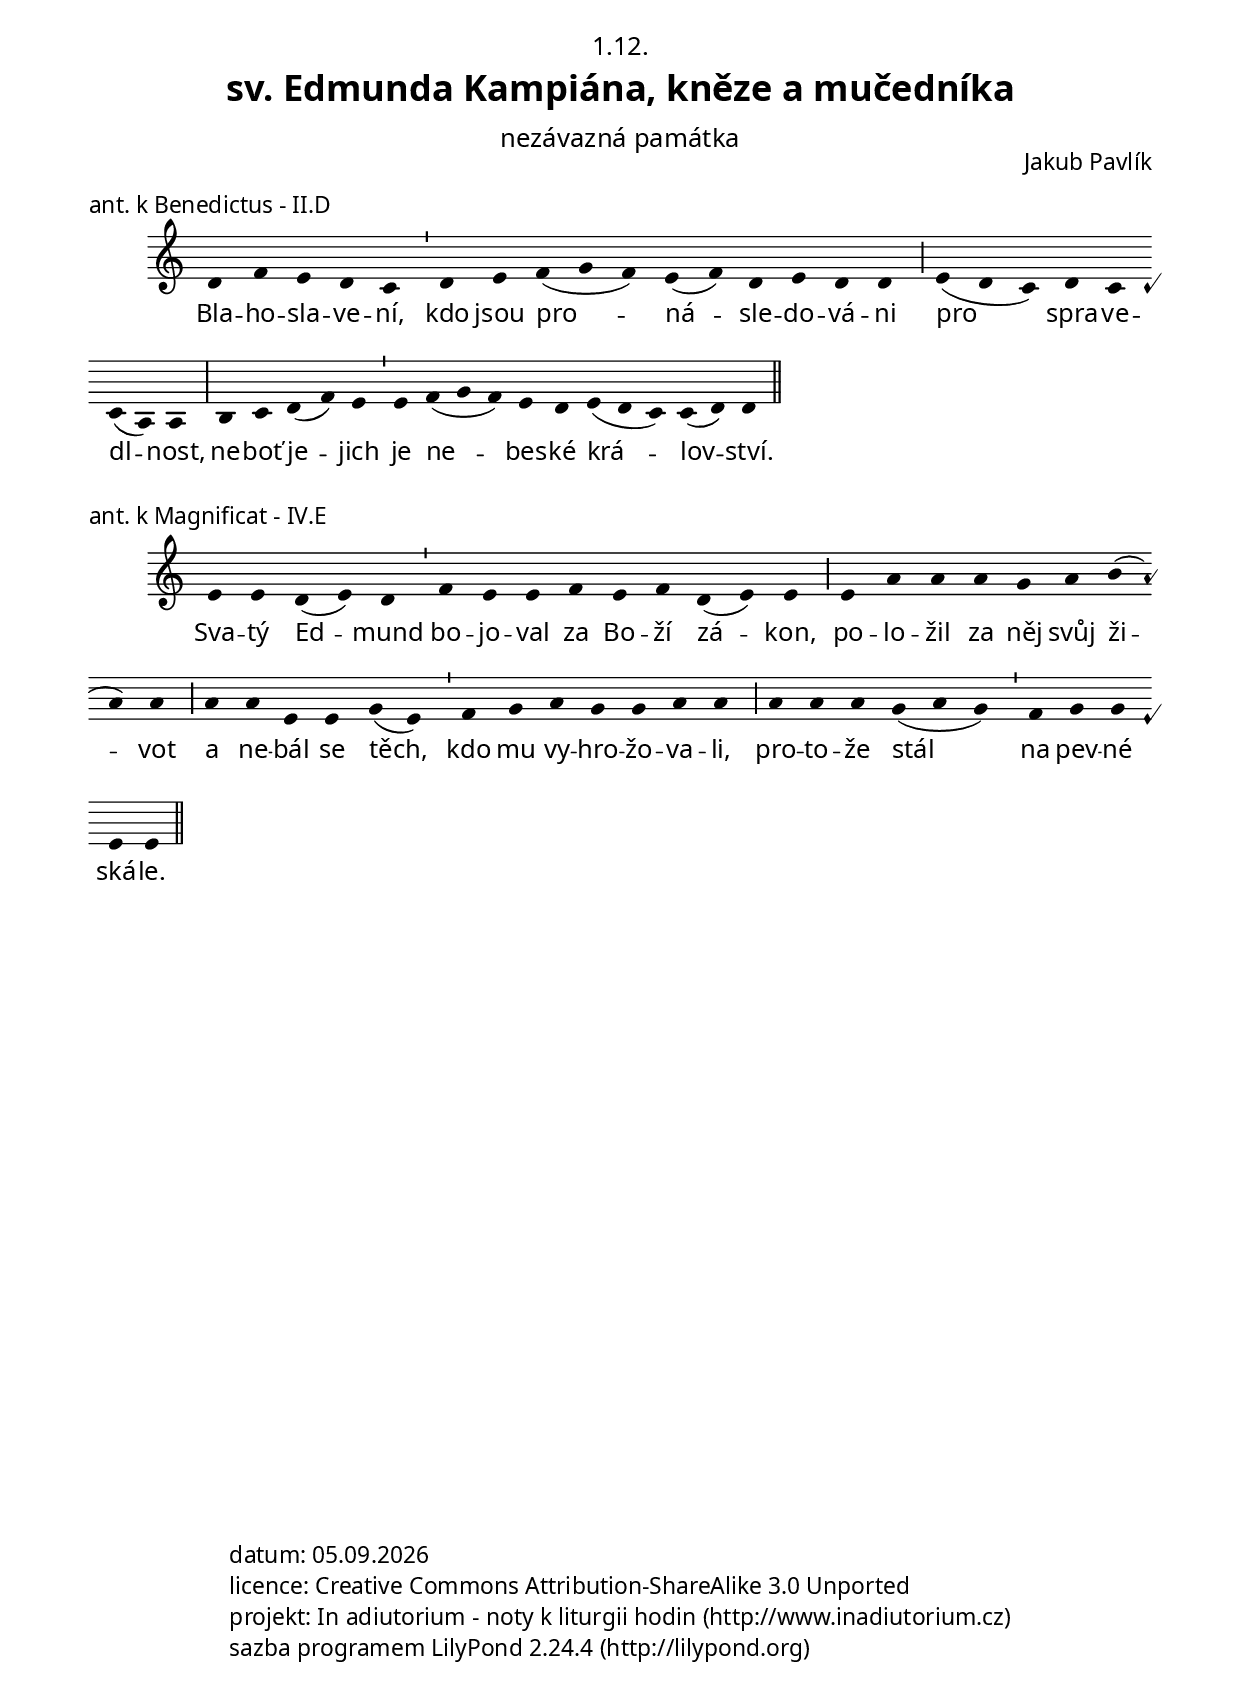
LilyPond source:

\version "2.17.5"

\include "../spolecne.ly"

\header {
  title = \markup\titleSvatek
            "sv. Edmunda Kampiána, kněze a mučedníka"
            "nezávazná památka"
            1.12.
  composer = "Jakub Pavlík"
}

\score {
  \relative c' {
    \choralniRezim
    d4 f e d c \barMin d e f(  g f) e( f) d e d d \barMaior
    e( d c) d c c( a) a \barMax
    b c d( f) e \barMin e f( g f) e d e( d c) c( d) d \barFinalis
  }
  \addlyrics {
    Bla -- ho -- sla -- ve -- ní,
    kdo jsou pro -- ná -- sle -- do -- vá -- ni
    pro spra -- ve -- dl -- nost,
    ne -- boť je -- jich je ne -- bes -- ké krá -- lov -- ství.
  }
  \header {
    quid = "ant. k Benedictus"
    modus = "II"
    differentia = "D"
    psalmus = ""
    fial = "commune/commune_vicemucedniku.ly#rch-aben"
    id = "aben"
    piece = \markup {\sestavTitulekBezZalmu}
  }
}

\score {
  \relative c' {
    \choralniRezim
    e4 e d( e) d \barMin f e e f e f d( e) e \barMaior
    e a a a g a b( a) a \barMaior
    a a e e g( e) \barMin f g a g g a a \barMaior
    a a a g( a g) \barMin f g g e e \barFinalis
  }
  \addlyrics {
    Sva -- tý Ed -- mund bo -- jo -- val za Bo -- ží zá -- kon,
    po -- lo -- žil za něj svůj ži -- vot
    a ne -- bál se těch, kdo mu vy -- hro -- žo -- va -- li,
    pro -- to -- že stál na pev -- né ská -- le.
  }
  \header {
    quid = "ant. k Magnificat"
    modus = "IV"
    differentia = "E"
    psalmus = ""
    id = "amag"
    piece = \markup {\sestavTitulekBezZalmu}
  }
}